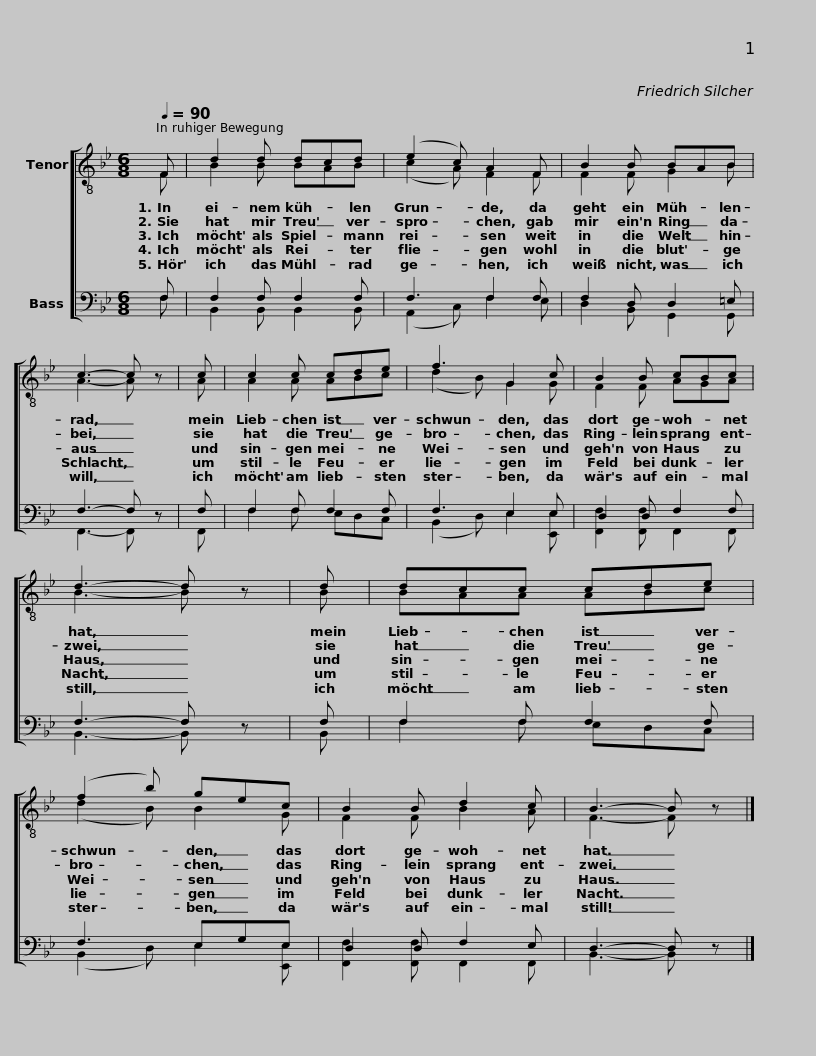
X:1
%%score [ ( 1 2 ) ( 3 4 ) ]
L:1/8
Q:1/4=90
M:6/8
I:linebreak $
K:Bb
V:1 treble-8
V:2 treble-8
V:3 bass
V:4 bass
V:1
 F | d2 d dcd | (e2 c) A2 F | B2 B BAB | c3- c z |$ %5
 c | c2 c cde | f3 G2 c | B2 B cBc | d3- d z |$ %10
 d | dcc cde | (f2 b) gec | B2 B d2 c | B3- B z |] %15
V:2
 F | B2 B BAB | (c2 A) F2 F | F2 F G2 B | A3- A x |$ %5
 A | A2 A ABc | (d2 B) G2 G | F2 F AGA | B3- B x |$ %10
 B | BAA ABc | (d2 B) B2 G | F2 F B2 A | F3- F x |] %15
V:3
 F, | F,2 F, F,2 F, | F,3 F,2 F, | F,2 D, D,2 =E, | F,3- F, z |$ %5
 F, | F,2 F, F,2 F, | F,3 E,2 E, | D,2 D, F,2 F, | F,3- F, z |$ %10
 F, | F,2 F, F,2 F, | F,3 E,G,E, | D,2 D, F,2 E, | D,3- D, z |] %15
V:4
 F, | B,,2 B,, B,,2 B,, | (A,,2 C,) F,2 E, | D,2 B,, G,,2 G,, | F,,3- F,, x |$ %5
 F,, | F,2 F, E,D,C, | (B,,2 D,) E,2 [E,,E,] | [F,,F,]2 [F,,F,] F,,2 F,, | B,,3- B,, x |$ %10
 B,, | F,2 F, E,D,C, | (B,,2 D,) E,2 [E,,E,] | [F,,F,]2 [F,,F,] F,,2 F,, | B,,3- B,, x |] %15
